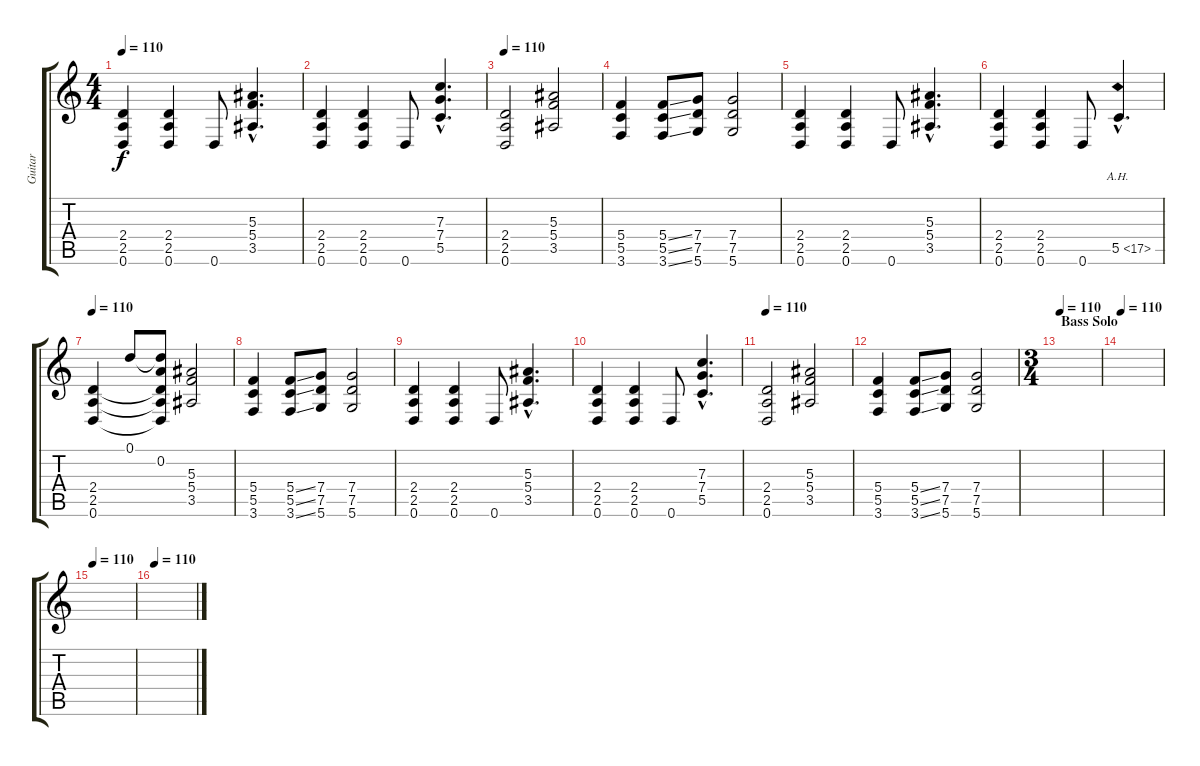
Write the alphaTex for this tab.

\track ("Guitar" "Guitar") {instrument distortionguitar}
\staff {score tabs}
\tuning (D4 A3 F3 C3 G2 D2) {hide}
\ts (4 4)
\tempo 110
\clef g2
\ks c
(2.4 2.5 0.6).4{dy f} (2.4 2.5 0.6).4 0.6.8 (5.3{hac} 5.4{hac} 3.5{hac}).4{d} |
(2.4 2.5 0.6).4 (2.4 2.5 0.6).4 0.6.8 (7.3{hac} 7.4{hac} 5.5{hac}).4{d} |
\tempo 110
(2.4 2.5 0.6).2 (5.3 5.4 3.5).2 |
(5.4 5.5 3.6).4 (5.4{ss} 5.5{ss} 3.6{ss}).8 (7.4 7.5 5.6).8 (7.4 7.5 5.6).2 |
(2.4 2.5 0.6).4 (2.4 2.5 0.6).4 0.6.8 (5.3{hac} 5.4{hac} 3.5{hac}).4{d} |
(2.4 2.5 0.6).4 (2.4 2.5 0.6).4 0.6.8 5.5{ah 12 hac}.4{d} |
\tempo 110
(2.4 2.5 0.6).4 0.1.8 (0.1{t} 0.2 2.4{t} 2.5{t} 0.6{t}).8 (5.3 5.4 3.5).2 |
(5.4 5.5 3.6).4 (5.4{ss} 5.5{ss} 3.6{ss}).8 (7.4 7.5 5.6).8 (7.4 7.5 5.6).2 |
(2.4 2.5 0.6).4 (2.4 2.5 0.6).4 0.6.8 (5.3{hac} 5.4{hac} 3.5{hac}).4{d} |
(2.4 2.5 0.6).4 (2.4 2.5 0.6).4 0.6.8 (7.3{hac} 7.4{hac} 5.5{hac}).4{d} |
\tempo 110
(2.4 2.5 0.6).2 (5.3 5.4 3.5).2 |
(5.4 5.5 3.6).4 (5.4{ss} 5.5{ss} 3.6{ss}).8 (7.4 7.5 5.6).8 (7.4 7.5 5.6).2 |
\ts (3 4)
\section ("" "Bass Solo")
\tempo 110
|
\tempo 110
|
\tempo 110
|
\tempo 110
